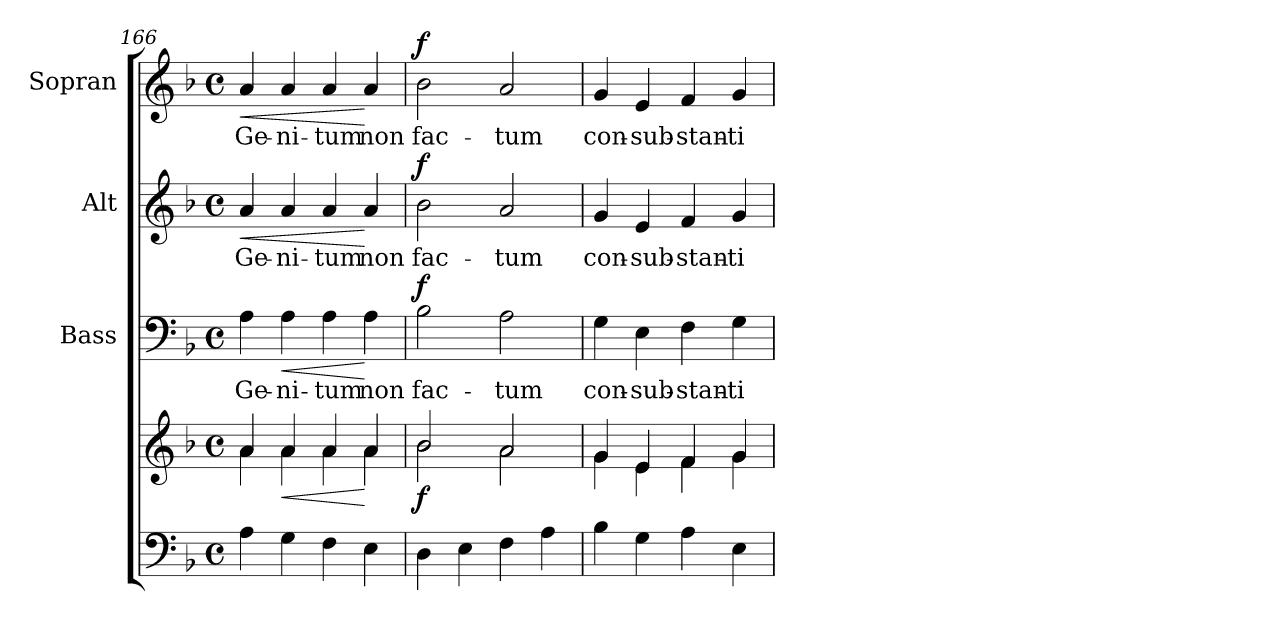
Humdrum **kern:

**kern	**kern	**dynam	**kern	**text	**dynam	**kern	**text	**dynam	**kern	**text	**dynam
*part4	*part4	*part4	*part3	*part3	*part3	*part2	*part2	*part2	*part1	*part1	*part1
*staff5	*staff4	*staff4/5	*staff3	*staff3	*staff3	*staff2	*staff2	*staff2	*staff1	*staff1	*staff1
*	*	*	*I"Bass	*	*	*I"Alt	*	*	*I"Sopran	*	*
*	*	*	*I'B.	*	*	*I'A.	*	*	*I'S.	*	*
*clefF4	*clefG2	*	*clefF4	*	*	*clefG2	*	*	*clefG2	*	*
*k[b-]	*k[b-]	*	*k[b-]	*	*	*k[b-]	*	*	*k[b-]	*	*
*F:	*F:	*	*F:	*	*	*F:	*	*	*F:	*	*
*M4/4	*M4/4	*	*M4/4	*	*	*M4/4	*	*	*M4/4	*	*
*met(c)	*met(c)	*	*met(c)	*	*	*met(c)	*	*	*met(c)	*	*
=166	=166	=166	=166	=166	=166	=166	=166	=166	=166	=166	=166
*	*^	*	*	*	*	*	*	*	*	*	*
!	!	!	!	!	!LO:LY:b	!	!	!LO:LY:b	!LO:HP:b	!	!LO:LY:b	!LO:HP:b
4A\	4a/	4a\	.	4A\	Ge-	.	4a/	Ge-	<	4a/	Ge-	<
!	!	!	!LO:HP:b	!	!LO:LY:b	!LO:HP:b	!	!LO:LY:b	!	!	!LO:LY:b	!
4G\	4a/	4a\	<	4A\	-ni-	<	4a/	-ni-	.	4a/	-ni-	.
!	!	!	!	!	!LO:LY:b	!	!	!LO:LY:b	!	!	!LO:LY:b	!
4F\	4a/	4a\	.	4A\	-tum	.	4a/	-tum	.	4a/	-tum	.
!	!	!	!	!	!LO:LY:b	!	!	!LO:LY:b	!	!	!LO:LY:b	!
4E\	4a/	4a\	[	4A\	non	[	4a/	non	[	4a/	non	[
=167	=167	=167	=167	=167	=167	=167	=167	=167	=167	=167	=167	=167
!	!	!	!LO:DY:b	!	!LO:LY:b	!LO:DY:a	!	!LO:LY:b	!LO:DY:a	!	!LO:LY:b	!LO:DY:a
4D\	2b-/	2b-\	f	2B-\	fac-	f	2b-\	fac-	f	2b-\	fac-	f
4E\	.	.	.	.	.	.	.	.	.	.	.	.
!	!	!	!	!	!LO:LY:b	!	!	!LO:LY:b	!	!	!LO:LY:b	!
4F\	2a/	2a\	.	2A\	-tum	.	2a/	-tum	.	2a/	-tum	.
4A\	.	.	.	.	.	.	.	.	.	.	.	.
=168	=168	=168	=168	=168	=168	=168	=168	=168	=168	=168	=168	=168
!	!	!	!	!	!LO:LY:b	!	!	!LO:LY:b	!	!	!LO:LY:b	!
4B-\	4g/	4g\	.	4G\	con-	.	4g/	con-	.	4g/	con-	.
!	!	!	!	!	!LO:LY:b	!	!	!LO:LY:b	!	!	!LO:LY:b	!
4G\	4e/	4e\	.	4E\	-sub-	.	4e/	-sub-	.	4e/	-sub-	.
!	!	!	!	!	!LO:LY:b	!	!	!LO:LY:b	!	!	!LO:LY:b	!
4A\	4f/	4f\	.	4F\	-stan-	.	4f/	-stan-	.	4f/	-stan-	.
!	!	!	!	!	!LO:LY:b	!	!	!LO:LY:b	!	!	!LO:LY:b	!
4E\	4g/	4g\	.	4G\	-ti-	.	4g/	-ti-	.	4g/	-ti-	.
*	*v	*v	*	*	*	*	*	*	*	*	*	*
=	=	=	=	=	=	=	=	=	=	=	=
*-	*-	*-	*-	*-	*-	*-	*-	*-	*-	*-	*-
